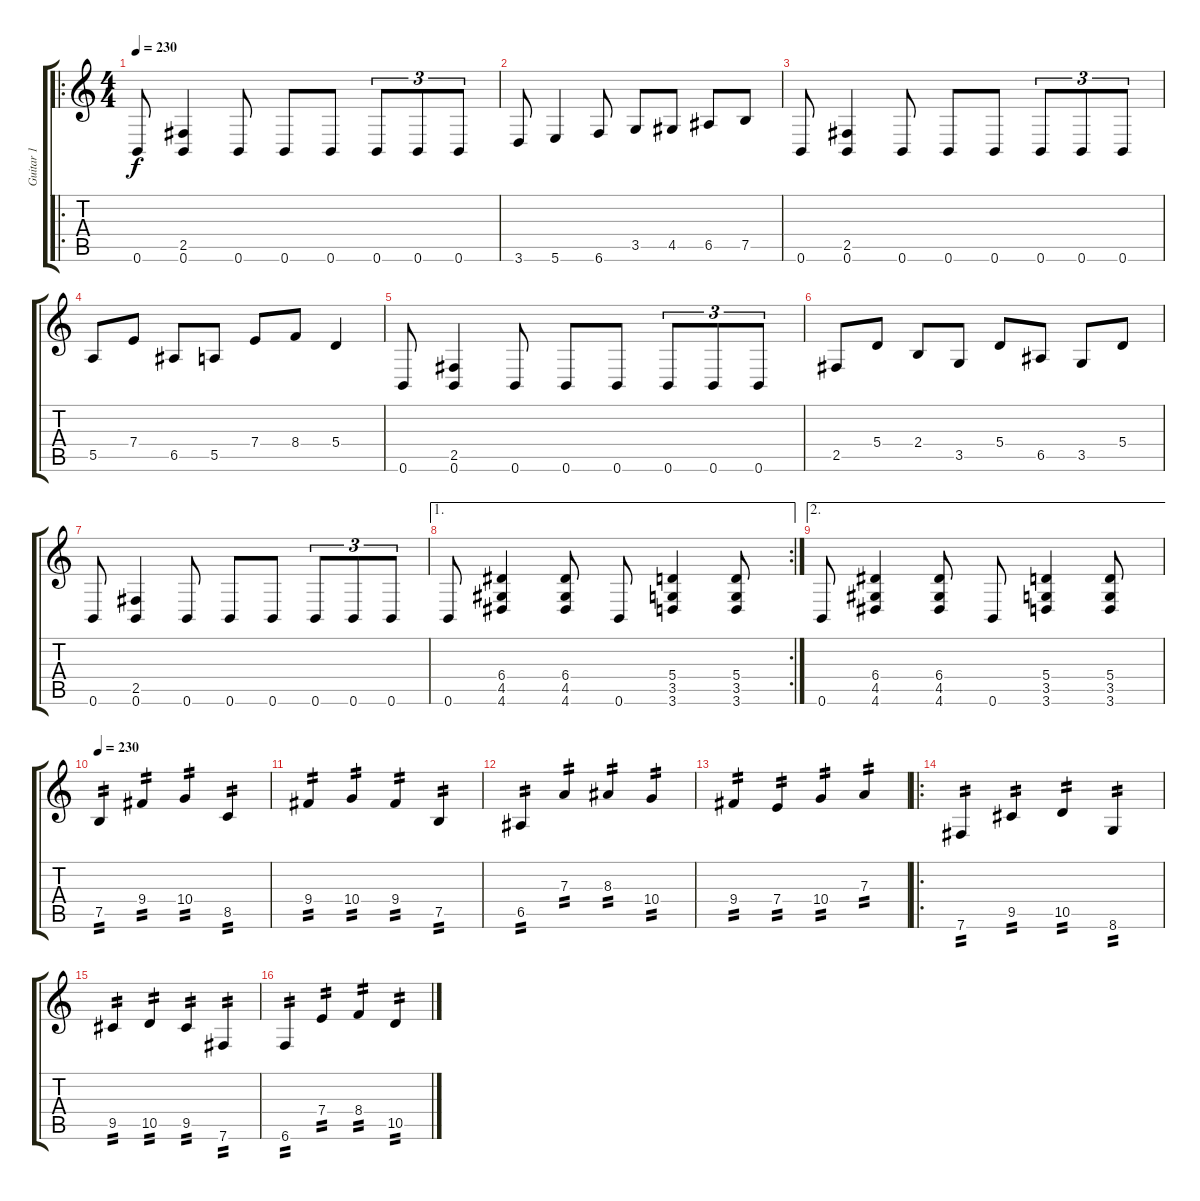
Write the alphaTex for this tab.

\track ("Guitar 1" "Guitar 1") {instrument distortionguitar}
\staff {score tabs}
\tuning (B3 Ab3 D3 A2 E2 B1) {hide}
\ro
\ts (4 4)
\tempo 230
\tempo 190
\tempo 230
\clef g2
\ks c
0.6.8{dy f instrument distortionguitar} (2.5 0.6).4 0.6.8 0.6.8 0.6.8 0.6.8{tu (3 2)} 0.6.8{tu (3 2)} 0.6.8{tu (3 2)} |
3.6.8 5.6.4 6.6.8 3.5.8 4.5.8 6.5.8 7.5.8 |
0.6.8 (2.5 0.6).4 0.6.8 0.6.8 0.6.8 0.6.8{tu (3 2)} 0.6.8{tu (3 2)} 0.6.8{tu (3 2)} |
5.5.8 7.4.8 6.5.8 5.5.8 7.4.8 8.4.8 5.4.4 |
0.6.8 (2.5 0.6).4 0.6.8 0.6.8 0.6.8 0.6.8{tu (3 2)} 0.6.8{tu (3 2)} 0.6.8{tu (3 2)} |
2.5.8 5.4.8 2.4.8 3.5.8 5.4.8 6.5.8 3.5.8 5.4.8 |
0.6.8 (2.5 0.6).4 0.6.8 0.6.8 0.6.8 0.6.8{tu (3 2)} 0.6.8{tu (3 2)} 0.6.8{tu (3 2)} |
\ae 1
\rc 2
0.6.8 (6.4 4.5 4.6).4 (6.4 4.5 4.6).8 0.6.8 (5.4 3.5 3.6).4 (5.4 3.5 3.6).8 |
\ae 2
0.6.8 (6.4 4.5 4.6).4 (6.4 4.5 4.6).8 0.6.8 (5.4 3.5 3.6).4 (5.4 3.5 3.6).8 |
\tempo 230
7.5.4{tp 2} 9.4.4{tp 2} 10.4.4{tp 2} 8.5.4{tp 2} |
9.4.4{tp 2} 10.4.4{tp 2} 9.4.4{tp 2} 7.5.4{tp 2} |
6.5.4{tp 2} 7.3.4{tp 2} 8.3.4{tp 2} 10.4.4{tp 2} |
9.4.4{tp 2} 7.4.4{tp 2} 10.4.4{tp 2} 7.3.4{tp 2} |
\ro
7.6.4{tp 2} 9.5.4{tp 2} 10.5.4{tp 2} 8.6.4{tp 2} |
9.5.4{tp 2} 10.5.4{tp 2} 9.5.4{tp 2} 7.6.4{tp 2} |
6.6.4{tp 2} 7.4.4{tp 2} 8.4.4{tp 2} 10.5.4{tp 2}
